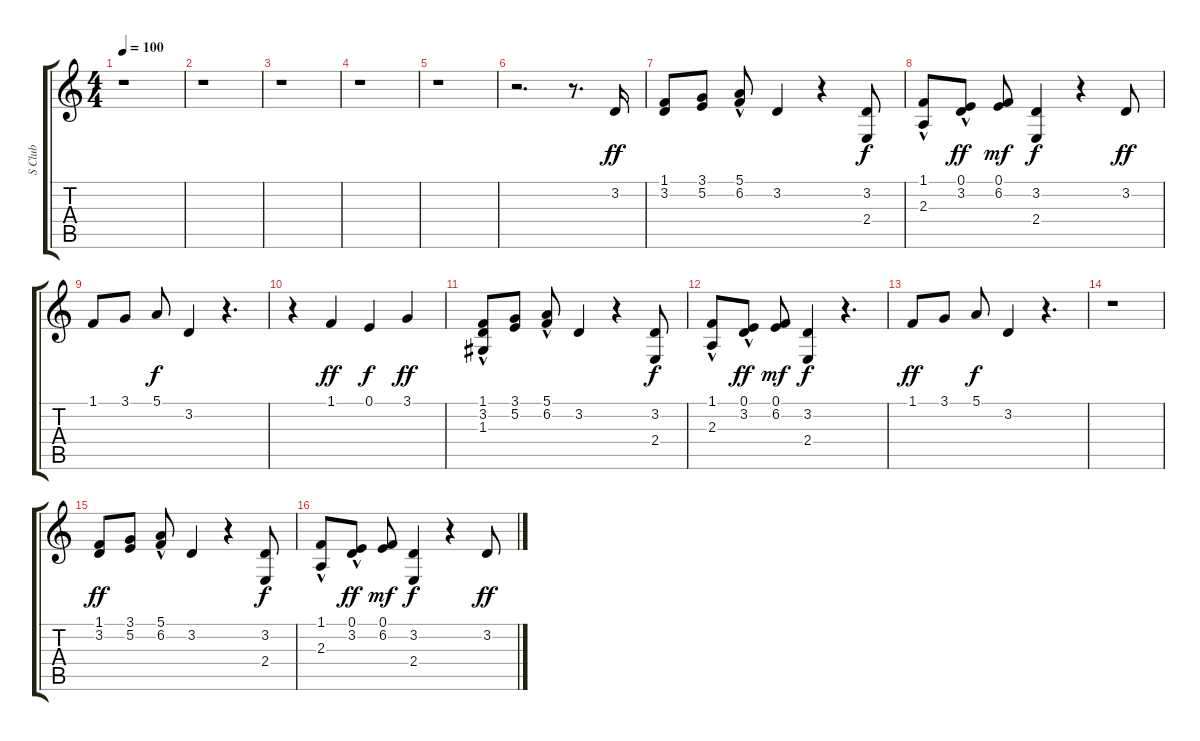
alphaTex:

\track ("S Club" "S Club") {instrument voiceoohs}
\staff {score tabs}
\tuning (E4 B3 G3 D3 A2 E2) {hide}
\ts (4 4)
\tempo 100
\clef g2
\ks c
r.1{dy f} |
r.1 |
r.1 |
r.1 |
r.1 |
r.2{d} r.8{d} 3.2.16{dy ff} |
(1.1 3.2).8 (3.1 5.2).8 (5.1 6.2{hac}).8 3.2.4 r.4 (3.2 2.4).8{dy f} |
(1.1{hac} 2.3).8 (0.1 3.2{hac}).8{dy ff} (0.1 6.2).8{dy mf} (3.2 2.4).4{dy f} r.4 3.2.8{dy ff} |
1.1.8 3.1.8 5.1.8{dy f} 3.2.4 r.4{d} |
r.4 1.1.4{dy ff} 0.1.4{dy f} 3.1.4{dy ff} |
(1.1 3.2{hac} 1.3).8 (3.1 5.2).8 (5.1 6.2{hac}).8 3.2.4 r.4 (3.2 2.4).8{dy f} |
(1.1{hac} 2.3).8 (0.1 3.2{hac}).8{dy ff} (0.1 6.2).8{dy mf} (3.2 2.4).4{dy f} r.4{d} |
1.1.8{dy ff} 3.1.8 5.1.8{dy f} 3.2.4 r.4{d} |
r.1 |
(1.1 3.2).8{dy ff} (3.1 5.2).8 (5.1 6.2{hac}).8 3.2.4 r.4 (3.2 2.4).8{dy f} |
(1.1{hac} 2.3).8 (0.1 3.2{hac}).8{dy ff} (0.1 6.2).8{dy mf} (3.2 2.4).4{dy f} r.4 3.2.8{dy ff}
